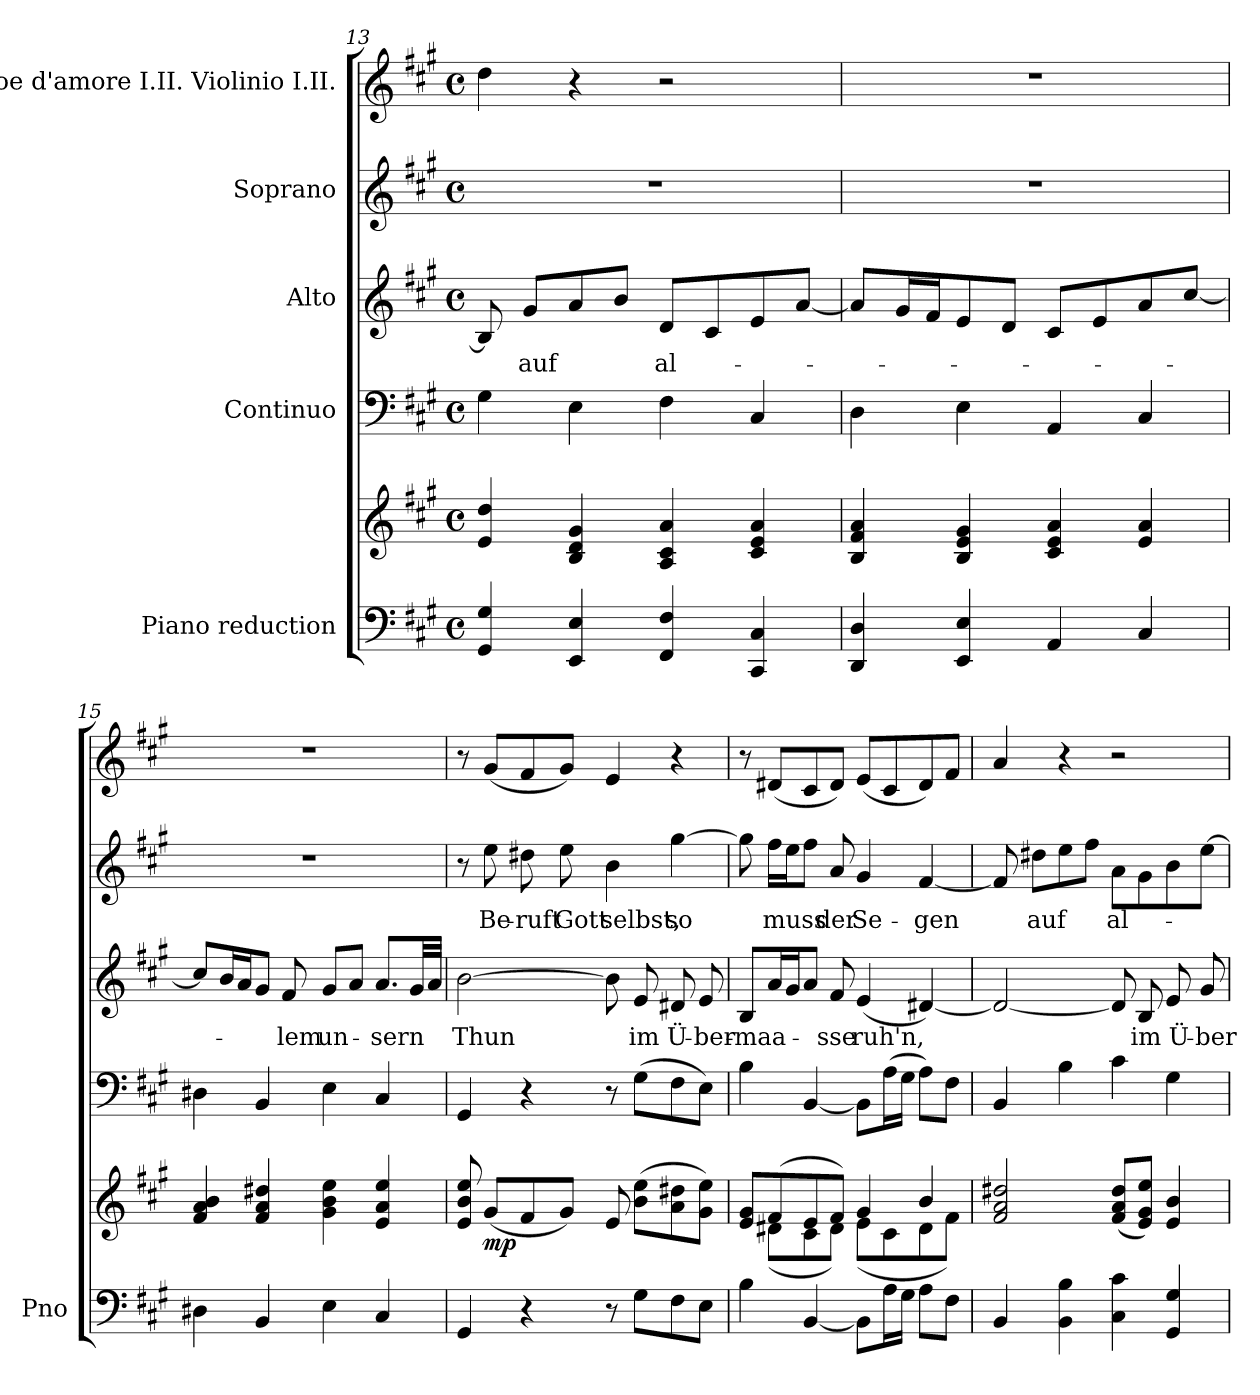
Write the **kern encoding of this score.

**kern	**kern	**dynam	**kern	**kern	**text	**kern	**text	**kern
*part5	*part5	*part5	*part4	*part3	*part3	*part2	*part2	*part1
*staff6	*staff5	*staff5/6	*staff4	*staff3	*staff3	*staff2	*staff2	*staff1
*I"Piano reduction	*	*	*I"Continuo	*I"Alto	*	*I"Soprano	*	*I"Oboe d'amore I.II. Violinio I.II.
*I'Pno	*	*	*	*	*	*	*	*
*clefF4	*clefG2	*	*clefF4	*clefG2	*	*clefG2	*	*clefG2
*k[f#c#g#]	*k[f#c#g#]	*	*k[f#c#g#]	*k[f#c#g#]	*	*k[f#c#g#]	*	*k[f#c#g#]
*M4/4	*M4/4	*	*M4/4	*M4/4	*	*M4/4	*	*M4/4
*met(c)	*met(c)	*	*met(c)	*met(c)	*	*met(c)	*	*met(c)
=13	=13	=13	=13	=13	=13	=13	=13	=13
4GG#/ 4G#/	4e/ 4dd/	.	4G#\	8B/]	.	1r	.	4dd\
!	!	!	!	!	!LO:LY:b	!	!	!
.	.	.	.	8g#/L	auf	.	.	.
4EE/ 4E/	4B/ 4d/ 4g#/	.	4E\	8a/	.	.	.	4r
.	.	.	.	8b/J	.	.	.	.
!	!	!	!	!	!LO:LY:b	!	!	!
4FF#/ 4F#/	4A/ 4c#/ 4a/	.	4F#\	8d/L	al-	.	.	2r
.	.	.	.	8c#/	.	.	.	.
4CC#/ 4C#/	4c#/ 4e/ 4a/	.	4C#/	8e/	.	.	.	.
.	.	.	.	[8a/J	.	.	.	.
=14	=14	=14	=14	=14	=14	=14	=14	=14
4DD/ 4D/	4B/ 4f#/ 4a/	.	4D\	8a/L]	.	1r	.	1r
.	.	.	.	16g#/L	.	.	.	.
.	.	.	.	16f#/J	.	.	.	.
4EE/ 4E/	4B/ 4e/ 4g#/	.	4E\	8e/	.	.	.	.
.	.	.	.	8d/J	.	.	.	.
4AA/	4c#/ 4e/ 4a/	.	4AA/	8c#/L	.	.	.	.
.	.	.	.	8e/	.	.	.	.
4C#/	4e/ 4a/	.	4C#/	8a/	.	.	.	.
.	.	.	.	[8cc#/J	.	.	.	.
=15	=15	=15	=15	=15	=15	=15	=15	=15
4D#X\	4f#/ 4a/ 4b/	.	4D#X\	8cc#/L]	.	1r	.	1r
.	.	.	.	16b/L	.	.	.	.
.	.	.	.	16a/J	.	.	.	.
4BB/	4f#/ 4a/ 4dd#X/	.	4BB/	8g#/J	.	.	.	.
!	!	!	!	!	!LO:LY:b	!	!	!
.	.	.	.	8f#/	lem	.	.	.
!	!	!	!	!	!LO:LY:b	!	!	!
4E\	4g#\ 4b\ 4ee\	.	4E\	8g#/L	un-	.	.	.
.	.	.	.	8a/J	.	.	.	.
!	!	!	!	!	!LO:LY:b	!	!	!
4C#/	4e/ 4a/ 4ee/	.	4C#/	8.a/L	-sern	.	.	.
.	.	.	.	32g#/LL	.	.	.	.
.	.	.	.	32a/JJJ	.	.	.	.
!!LO:LB:g=z
=16	=16	=16	=16	=16	=16	=16	=16	=16
!	!	!	!	!	!LO:LY:b	!	!	!
4GG#/	8e/ 8b/ 8ee/	.	4GG#/	[2b\	Thun	8r	.	8r
!	!	!LO:DY:b	!	!	!	!	!LO:LY:b	!
.	(<8g#/L	mp	.	.	.	8ee\	Be-	(<8g#/L
!	!	!	!	!	!	!	!LO:LY:b	!
4r	8f#/	.	4r	.	.	8dd#X\	-ruft	8f#/
!	!	!	!	!	!	!	!LO:LY:b	!
.	8g#/J)	.	.	.	.	8ee\	Gott	8g#/J)
!	!	!	!	!	!	!	!LO:LY:b	!
8r	8e/	.	8r	8b\]	.	4b\	selbst,	4e/
!	!	!	!	!	!LO:LY:b	!	!	!
8G#\L	(>8b\ 8ee\L	.	(>8G#\L	8e/	im	.	.	.
!	!	!	!	!	!LO:LY:b	!	!LO:LY:b	!
8F#\	8a\ 8dd#X\	.	8F#\	8d#X/	Ü-	[4gg#\	so	4r
!	!	!	!	!	!LO:LY:b	!	!	!
8E\J	8g#\ 8ee\J)	.	8E\J)	8e/	-ber-	.	.	.
=17	=17	=17	=17	=17	=17	=17	=17	=17
*	*^	*	*	*	*	*	*	*
!	!	!	!	!	!	!LO:LY:b	!	!	!
4B\	8e/ 8g#/L	8ryy	.	4B\	8B/L	-maa-	8gg#\]	.	8r
!	!	!	!	!	!	!	!	!LO:LY:b	!
.	(>8f#/	(<8d#X\L	.	.	16a/L	.	16ff#\LL	muss	(<8d#X/L
.	.	.	.	.	16g#/J	.	16ee\J	.	.
[4BB/	8e/	8c#\	.	[4BB/	8a/J	.	8ff#\J	.	8c#/
!	!	!	!	!	!	!LO:LY:b	!	!LO:LY:b	!
.	8f#/J)	8d#\J)	.	.	8f#/	-sse	8a/	der	8d#/J)
!	!	!	!	!	!	!LO:LY:b	!	!LO:LY:b	!
8BB\L]	4g#/	(<8e\L	.	8BB\L]	(<4e/	ruh'n,	4g#/	Se-	(<8e/L
16A\L	.	8c#\	.	(>16A\L	.	.	.	.	8c#/
16G#\JJ	.	.	.	16G#\JJ	.	.	.	.	.
!	!	!	!	!	!	!	!	!LO:LY:b	!
8A\L	4b/	8d#\	.	8A\L)	[4d#X/)	.	[4f#/	-gen	8d#/)
8F#\J	.	8f#\J)	.	8F#\J	.	.	.	.	8f#/J
*	*v	*v	*	*	*	*	*	*	*
=18	=18	=18	=18	=18	=18	=18	=18	=18
4BB/	2f#/ 2a/ 2dd#X/	.	4BB/	2d#/_	.	8f#/]	.	4a/
!	!	!	!	!	!	!	!LO:LY:b	!
.	.	.	.	.	.	8dd#X\L	auf	.
4BB\ 4B\	.	.	4B\	.	.	8ee\	.	4r
.	.	.	.	.	.	8ff#\J	.	.
!	!	!	!	!	!	!	!LO:LY:b	!
4C#\ 4c#\	(<8f#/ 8a/ 8dd#/L	.	4c#\	8d#/]	.	8a\L	al-	2r
!	!	!	!	!	!LO:LY:b	!	!	!
.	8e/ 8g#/ 8ee/J)	.	.	8B/	im	8g#\	.	.
!	!	!	!	!	!LO:LY:b	!	!	!
4GG#/ 4G#/	4e/ 4b/	.	4G#\	8e/	Ü-	8b\	.	.
!	!	!	!	!	!LO:LY:b	!	!	!
.	.	.	.	8g#/	-ber-	[8ee\J	.	.
=	=	=	=	=	=	=	=	=
*-	*-	*-	*-	*-	*-	*-	*-	*-
